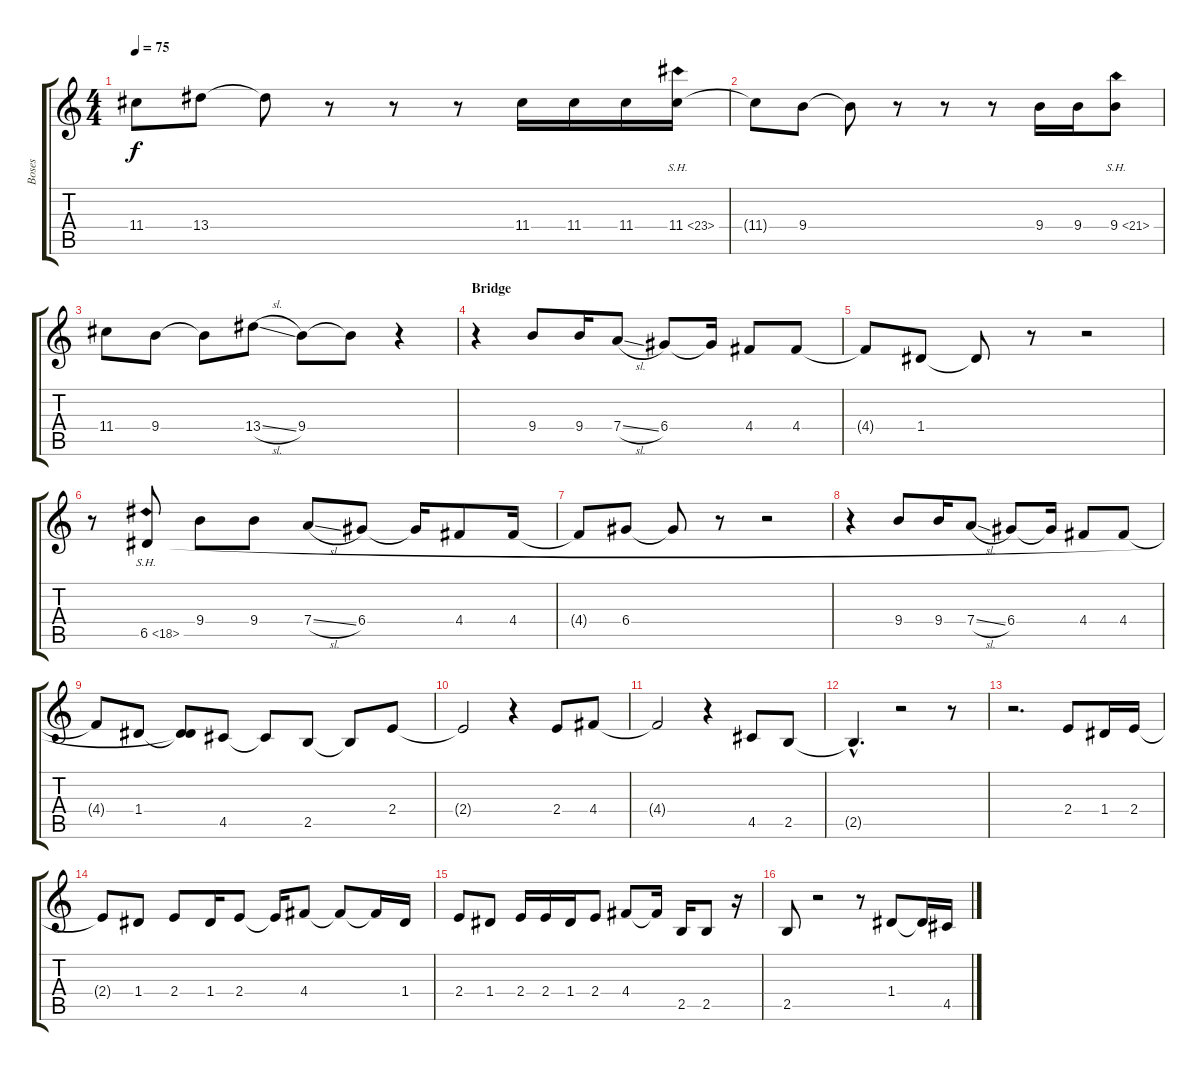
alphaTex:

\track ("Boses" "Boses") {instrument sopranosax}
\staff {score tabs}
\tuning (F5 B4 G4 D4 A3 E3) {hide}
\ts (4 4)
\tempo 75
\clef g2
\ks c
11.4{t}.8{dy f} 13.4.8 13.4{t}.8 r.8 r.8 r.8 11.4.16 11.4.16 11.4.16 11.4{sh 12}.16 |
11.4{t}.8 9.4.8 9.4{t}.8 r.8 r.8 r.8 9.4.16 9.4.16 9.4{sh 12}.8 |
11.4.8 9.4.8 9.4{t}.8 13.4{sl}.8 9.4.8 9.4{t}.8 r.4 |
\section ("" "Bridge")
r.4 9.4.8 9.4.16 7.4{sl}.8 6.4.8 6.4{t}.16 4.4.8 4.4.8 |
4.4{t}.8 1.4.8 1.4{t}.8 r.8 r.2 |
r.8 6.5{sh 12}.8 9.4.8 9.4.8 7.4{sl}.8 6.4.8 6.4{t}.16 4.4.8 4.4.16 |
4.4{t}.8 6.4.8 6.4{t}.8 r.8 r.2 |
r.4 9.4.8 9.4.16 7.4{sl}.8 6.4.8 6.4{t}.16 4.4.8 4.4.8 |
4.4{t}.8 1.4.8 (1.4{t} 6.5{t}).8 4.5.8 4.5{t}.8 2.5.8 2.5{t}.8 2.4.8{volume 0} |
2.4{t}.2 r.4 2.4.8{volume 11} 4.4.8{volume 0} |
4.4{t}.2 r.4{volume 11} 4.5.8 2.5.8{volume 0} |
2.5{hac t}.4{d} r.2 r.8 |
r.2{d volume 11} 2.4.8 1.4.16 2.4.16 |
2.4{t}.8 1.4.8 2.4.8 1.4.16 2.4.8 2.4{t}.16 4.4.8 4.4{t}.8 4.4{t}.16 1.4.16 |
2.4.8 1.4.8 2.4.16 2.4.16 1.4.16 2.4.8 4.4.8 4.4{t}.16 2.5.16 2.5.8 r.16 |
2.5.8 r.2 r.8 1.4.8 1.4{t}.16 4.5.16
